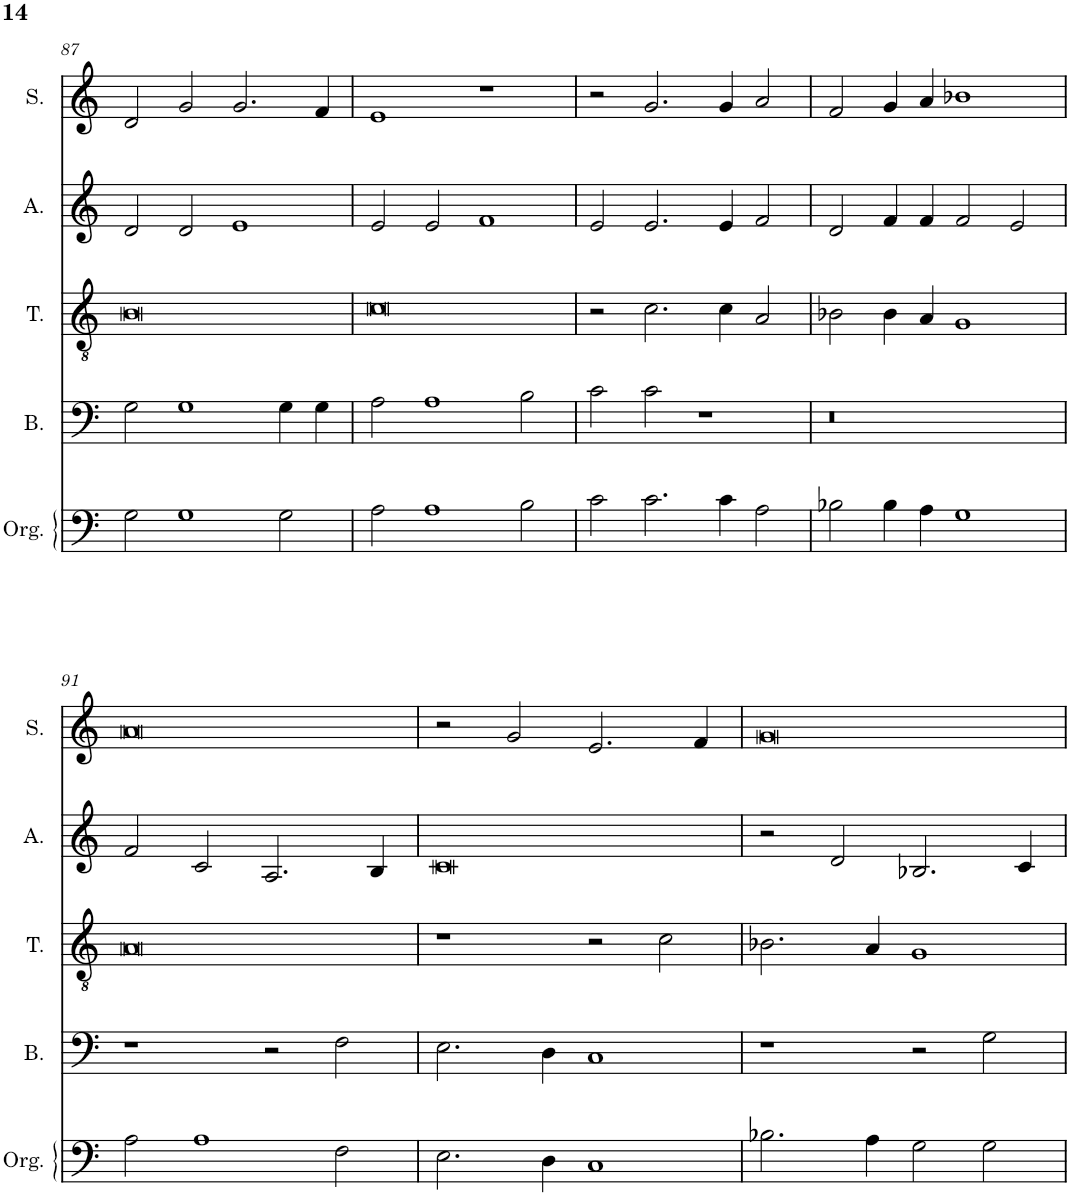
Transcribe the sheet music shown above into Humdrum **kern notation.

**kern	**kern	**kern	**kern	**kern
*part5	*part4	*part3	*part2	*part1
*staff5	*staff4	*staff3	*staff2	*staff1
*I"Orgue	*I"Basse	*I"Tenor	*I"Alto	*I"Soprano
*I'Org.	*I'B.	*I'T.	*I'A.	*I'S.
!!LO:PB:g=z
*clefF4	*clefF4	*clefGv2	*clefG2	*clefG2
*k[]	*k[]	*k[]	*k[]	*k[]
*M4/2	*M4/2	*M4/2	*M4/2	*M4/2
=87	=87	=87	=87	=87
2G\	2G\	0B	2d/	2d/
1G	1G	.	2d/	2g/
.	.	.	1e	2.g/
2G\	4G\	.	.	.
.	4G\	.	.	4f/
=88	=88	=88	=88	=88
2A\	2A\	0c	2e/	1e
1A	1A	.	2e/	.
.	.	.	1f	1r
2B\	2B\	.	.	.
=89	=89	=89	=89	=89
2c\	2c\	2r	2e/	2r
2.c\	2c\	2.c\	2.e/	2.g/
.	1r	.	.	.
4c\	.	4c\	4e/	4g/
2A\	.	2A/	2f/	2a/
=90	=90	=90	=90	=90
2B-X\	0r	2B-X\	2d/	2f/
4B-\	.	4B-\	4f/	4g/
4A\	.	4A/	4f/	4a/
1G	.	1G	2f/	1b-X
.	.	.	2e/	.
!!LO:LB:g=z
=91	=91	=91	=91	=91
2A\	1r	0A	2f/	0a
1A	.	.	2c/	.
.	2r	.	2.A/	.
2F\	2F\	.	.	.
.	.	.	4B/	.
=92	=92	=92	=92	=92
2.E\	2.E\	1r	0c	2r
.	.	.	.	2g/
4D\	4D\	.	.	.
1C	1C	2r	.	2.e/
.	.	2c\	.	.
.	.	.	.	4f/
=93	=93	=93	=93	=93
2.B-X\	1r	2.B-X\	2r	0g
.	.	.	2d/	.
4A\	.	4A/	.	.
2G\	2r	1G	2.B-X/	.
2G\	2G\	.	.	.
.	.	.	4c/	.
=	=	=	=	=
*-	*-	*-	*-	*-
